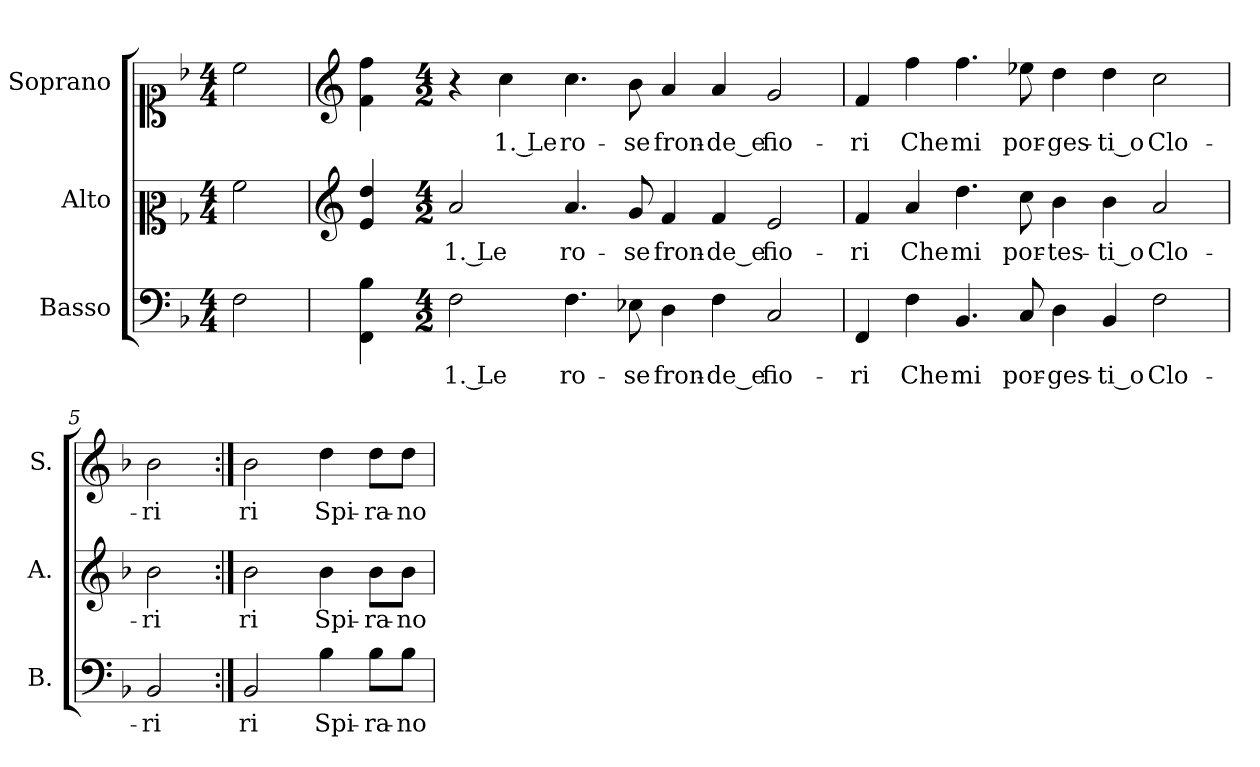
**kern	**text	**kern	**text	**kern	**text
*part3	*part3	*part2	*part2	*part1	*part1
*staff3	*staff3	*staff2	*staff2	*staff1	*staff1
*I"Basso	*	*I"Alto	*	*I"Soprano	*
*I'B.	*	*I'A.	*	*I'S.	*
!!LO:PB:g=z
*clefF4	*	*clefC2	*	*clefC1	*
*k[b-]	*	*k[b-]	*	*k[b-]	*
*F:	*	*F:	*	*F:	*
*M4/4	*	*M4/4	*	*M4/4	*
=1	=1	=1	=1	=1	=1
!LO:N:head=open	!	!LO:N:head=open	!	!LO:N:head=open	!
2Fi\	.	2ai\	.	2cci\	.
=2	=2	=2	=2	=2	=2
*	*	*clefG2	*	*clefG2	*
4FFi\ 4B-i	.	4ei/ 4ddi	.	4fi\ 4ffi	.
=3-	=3-	=3-	=3-	=3-	=3-
*M4/2	*	*M4/2	*	*M4/2	*
!	!LO:LY:b:color=#000000	!	!	!	!
!	!	!	!LO:LY:b:color=#000000	!	!
2Fi\	1. Le	2ai/	1. Le	4r	.
!	!	!	!	!	!LO:LY:b:color=#000000
.	.	.	.	4cci\	1. Le
!	!LO:LY:b:color=#000000	!	!	!	!
!	!	!	!LO:LY:b:color=#000000	!	!
!	!	!	!	!	!LO:LY:b:color=#000000
4.Fi\	ro-	4.ai/	ro-	4.cci\	ro-
!	!LO:LY:b:color=#000000	!	!	!	!
!	!	!	!LO:LY:b:color=#000000	!	!
!	!	!	!	!	!LO:LY:b:color=#000000
8E-Xi\	-se	8gi/	-se	8b-i\	-se
!	!LO:LY:b:color=#000000	!	!	!	!
!	!	!	!LO:LY:b:color=#000000	!	!
!	!	!	!	!	!LO:LY:b:color=#000000
4Di\	fron-	4fi/	fron-	4ai/	fron-
!	!LO:LY:b:color=#000000	!	!	!	!
!	!	!	!LO:LY:b:color=#000000	!	!
!	!	!	!	!	!LO:LY:b:color=#000000
4Fi\	-de_e	4fi/	-de_e	4ai/	-de_e
!	!LO:LY:b:color=#000000	!	!	!	!
!	!	!	!LO:LY:b:color=#000000	!	!
!	!	!	!	!	!LO:LY:b:color=#000000
2Ci/	fio-	2ei/	fio-	2gi/	fio-
=4	=4	=4	=4	=4	=4
!	!LO:LY:b:color=#000000	!	!	!	!
!	!	!	!LO:LY:b:color=#000000	!	!
!	!	!	!	!	!LO:LY:b:color=#000000
4FFi/	-ri	4fi/	-ri	4fi/	-ri
!	!LO:LY:b:color=#000000	!	!	!	!
!	!	!	!LO:LY:b:color=#000000	!	!
!	!	!	!	!	!LO:LY:b:color=#000000
4Fi\	Che	4ai/	Che	4ffi\	Che
!	!LO:LY:b:color=#000000	!	!	!	!
!	!	!	!LO:LY:b:color=#000000	!	!
!	!	!	!	!	!LO:LY:b:color=#000000
4.BB-i/	mi	4.ddi\	mi	4.ffi\	mi
!	!LO:LY:b:color=#000000	!	!	!	!
!	!	!	!LO:LY:b:color=#000000	!	!
!	!	!	!	!	!LO:LY:b:color=#000000
8Ci/	por-	8cci\	por-	8ee-Xi\	por-
!	!LO:LY:b:color=#000000	!	!	!	!
!	!	!	!LO:LY:b:color=#000000	!	!
!	!	!	!	!	!LO:LY:b:color=#000000
4Di\	-ges-	4b-i\	-tes-	4ddi\	-ges-
!	!LO:LY:b:color=#000000	!	!	!	!
!	!	!	!LO:LY:b:color=#000000	!	!
!	!	!	!	!	!LO:LY:b:color=#000000
4BB-i/	-ti_o	4b-i\	-ti_o	4ddi\	-ti_o
!	!LO:LY:b:color=#000000	!	!	!	!
!	!	!	!LO:LY:b:color=#000000	!	!
!	!	!	!	!	!LO:LY:b:color=#000000
2Fi\	Clo-	2ai/	Clo-	2cci\	Clo-
=5	=5	=5	=5	=5	=5
!	!LO:LY:b:color=#000000	!	!	!	!
!	!	!	!LO:LY:b:color=#000000	!	!
!	!	!	!	!	!LO:LY:b:color=#000000
2BB-i/	-ri	2b-i\	-ri	2b-i\	-ri
!!LO:LB:g=z
=6:|!	=6:|!	=6:|!	=6:|!	=6:|!	=6:|!
!	!LO:LY:b:color=#000000	!	!	!	!
!	!	!	!LO:LY:b:color=#000000	!	!
!	!	!	!	!	!LO:LY:b:color=#000000
2BB-i/	ri	2b-i\	ri	2b-i\	ri
!	!LO:LY:b:color=#000000	!	!	!	!
!	!	!	!LO:LY:b:color=#000000	!	!
!	!	!	!	!	!LO:LY:b:color=#000000
4B-i\	Spi-	4b-i\	Spi-	4ddi\	Spi-
!	!LO:LY:b:color=#000000	!	!	!	!
!	!	!	!LO:LY:b:color=#000000	!	!
!	!	!	!	!	!LO:LY:b:color=#000000
8B-i\L	-ra-	8b-i\L	-ra-	8ddi\L	-ra-
!	!LO:LY:b:color=#000000	!	!	!	!
!	!	!	!LO:LY:b:color=#000000	!	!
!	!	!	!	!	!LO:LY:b:color=#000000
8B-i\J	-no	8b-i\J	-no	8ddi\J	-no
=	=	=	=	=	=
*-	*-	*-	*-	*-	*-
